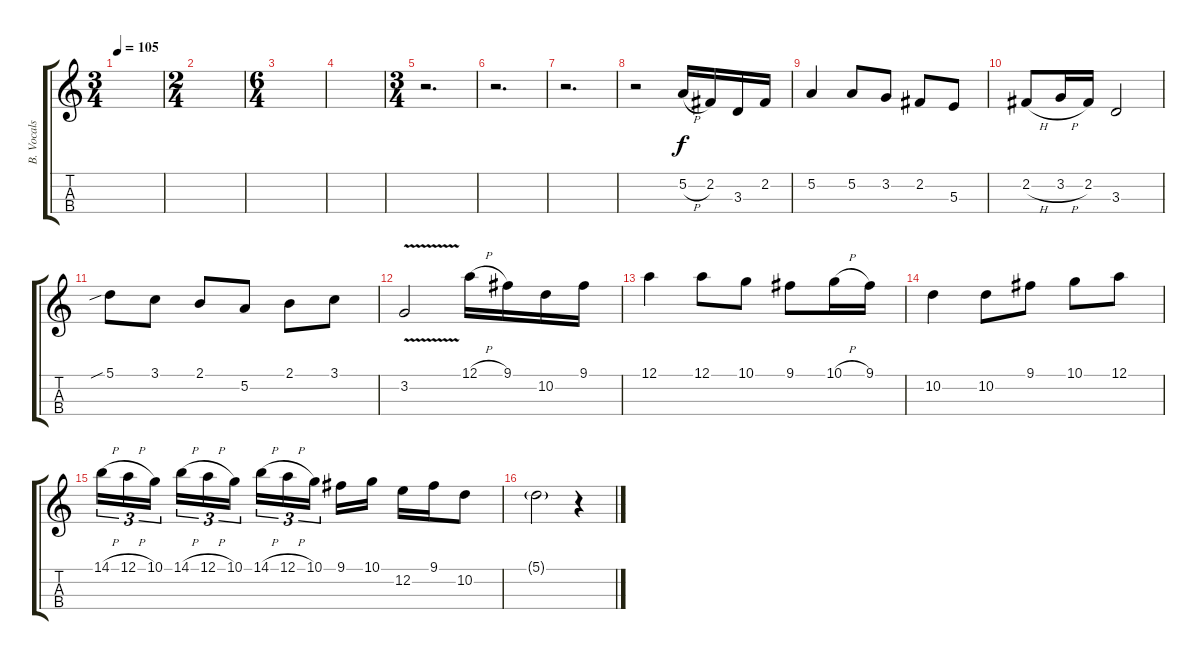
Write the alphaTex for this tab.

\track ("B. Vocals & Lead" "B. Vocals ") {instrument shamisen}
\staff {score tabs}
\tuning (A4 E4 B3 Gb4) {hide}
\ts (3 4)
\tempo 105
\clef g2
\ks c
|
\ts (2 4)
|
\ts (6 4)
|
|
\ts (3 4)
r.2{d} |
r.2{d} |
r.2{d} |
r.2 5.2{h}.16 2.2.16 3.3.16 2.2.16 |
5.2.4 5.2.8 3.2.8 2.2.8 5.3.8 |
2.2{h}.8 3.2{h}.16 2.2.16 3.3.2 |
5.1{sib}.8 3.1.8 2.1.8 5.2.8 2.1.8 3.1.8 |
3.2{v}.2 12.1{h}.16 9.1.16 10.2.16 9.1.16 |
12.1.4 12.1.8 10.1.8 9.1.8 10.1{h}.16 9.1.16 |
10.2.4 10.2.8 9.1.8 10.1.8 12.1.8 |
14.1{h}.16{tu (3 2)} 12.1{h}.16{tu (3 2)} 10.1.16{tu (3 2)} 14.1{h}.16{tu (3 2)} 12.1{h}.16{tu (3 2)} 10.1.16{tu (3 2)} 14.1{h}.16{tu (3 2)} 12.1{h}.16{tu (3 2)} 10.1.16{tu (3 2)} 9.1.16 10.1.16 12.2.16 9.1.16 10.2.8 |
5.1{g}.2 r.4
